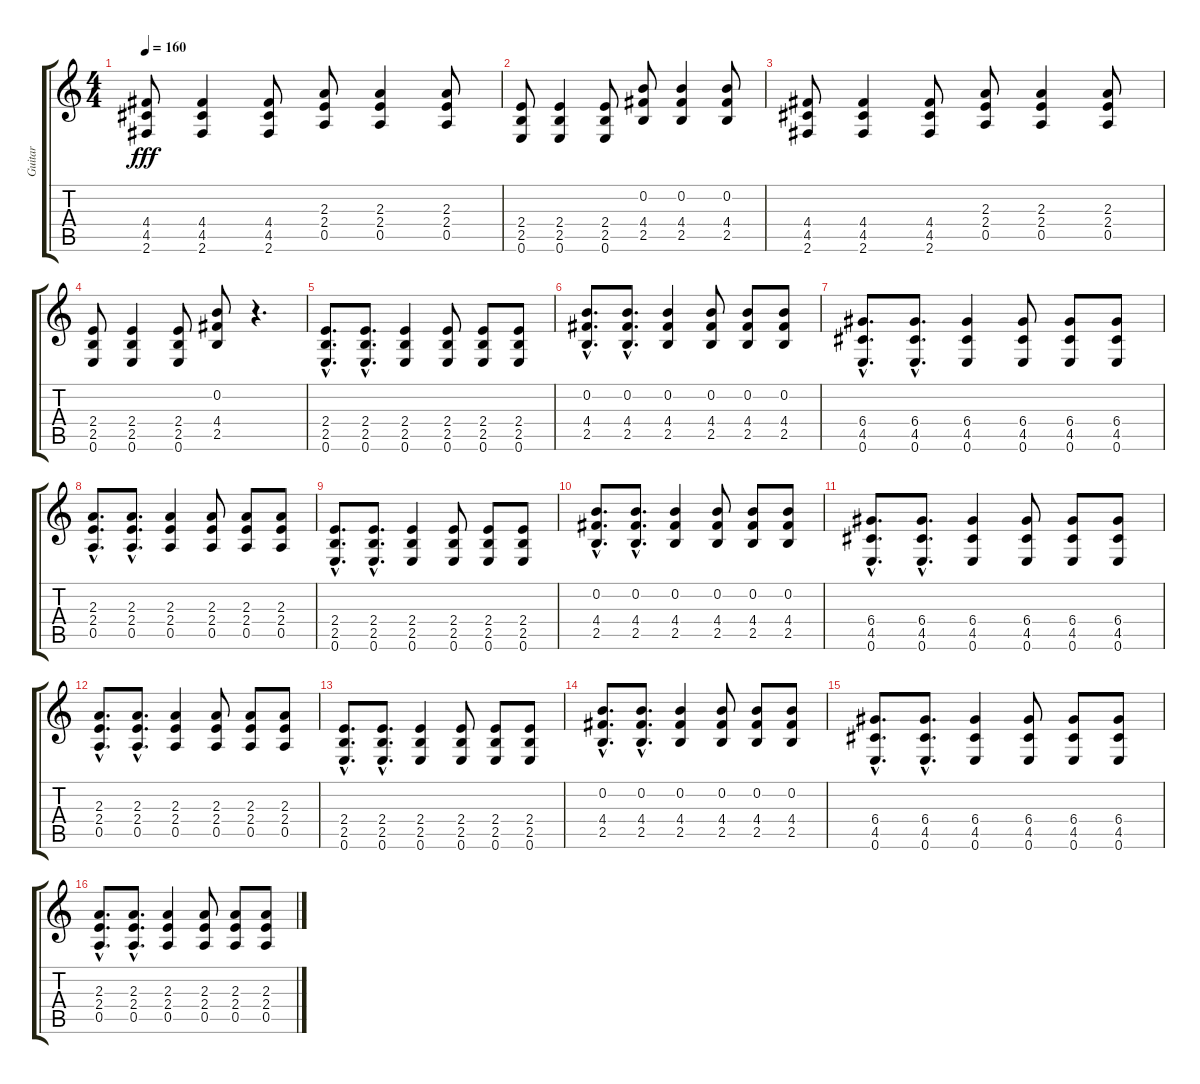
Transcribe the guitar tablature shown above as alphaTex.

\track ("Guitar" "Guitar") {instrument distortionguitar}
\staff {score tabs}
\tuning (E4 B3 G3 D3 A2 E2) {hide}
\ts (4 4)
\tempo 160
\clef g2
\ks c
(4.4 4.5 2.6).8{dy fff} (4.4 4.5 2.6).4 (4.4 4.5 2.6).8 (2.3 2.4 0.5).8 (2.3 2.4 0.5).4 (2.3 2.4 0.5).8 |
(2.4 2.5 0.6).8 (2.4 2.5 0.6).4 (2.4 2.5 0.6).8 (0.2 4.4 2.5).8 (0.2 4.4 2.5).4 (0.2 4.4 2.5).8 |
(4.4 4.5 2.6).8 (4.4 4.5 2.6).4 (4.4 4.5 2.6).8 (2.3 2.4 0.5).8 (2.3 2.4 0.5).4 (2.3 2.4 0.5).8 |
(2.4 2.5 0.6).8 (2.4 2.5 0.6).4 (2.4 2.5 0.6).8 (0.2 4.4 2.5).8 r.4{d} |
(2.4{hac} 2.5{hac} 0.6{hac}).8{d} (2.4{hac} 2.5{hac} 0.6{hac}).8{d} (2.4 2.5 0.6).4 (2.4 2.5 0.6).8 (2.4 2.5 0.6).8 (2.4 2.5 0.6).8 |
(0.2{hac} 4.4{hac} 2.5{hac}).8{d} (0.2{hac} 4.4{hac} 2.5{hac}).8{d} (0.2 4.4 2.5).4 (0.2 4.4 2.5).8 (0.2 4.4 2.5).8 (0.2 4.4 2.5).8 |
(6.4{hac} 4.5{hac} 0.6{hac}).8{d} (6.4{hac} 4.5{hac} 0.6{hac}).8{d} (6.4 4.5 0.6).4 (6.4 4.5 0.6).8 (6.4 4.5 0.6).8 (6.4 4.5 0.6).8 |
(2.3{hac} 2.4{hac} 0.5{hac}).8{d} (2.3{hac} 2.4{hac} 0.5{hac}).8{d} (2.3 2.4 0.5).4 (2.3 2.4 0.5).8 (2.3 2.4 0.5).8 (2.3 2.4 0.5).8 |
(2.4{hac} 2.5{hac} 0.6{hac}).8{d} (2.4{hac} 2.5{hac} 0.6{hac}).8{d} (2.4 2.5 0.6).4 (2.4 2.5 0.6).8 (2.4 2.5 0.6).8 (2.4 2.5 0.6).8 |
(0.2{hac} 4.4{hac} 2.5{hac}).8{d} (0.2{hac} 4.4{hac} 2.5{hac}).8{d} (0.2 4.4 2.5).4 (0.2 4.4 2.5).8 (0.2 4.4 2.5).8 (0.2 4.4 2.5).8 |
(6.4{hac} 4.5{hac} 0.6{hac}).8{d} (6.4{hac} 4.5{hac} 0.6{hac}).8{d} (6.4 4.5 0.6).4 (6.4 4.5 0.6).8 (6.4 4.5 0.6).8 (6.4 4.5 0.6).8 |
(2.3{hac} 2.4{hac} 0.5{hac}).8{d} (2.3{hac} 2.4{hac} 0.5{hac}).8{d} (2.3 2.4 0.5).4 (2.3 2.4 0.5).8 (2.3 2.4 0.5).8 (2.3 2.4 0.5).8 |
(2.4{hac} 2.5{hac} 0.6{hac}).8{d} (2.4{hac} 2.5{hac} 0.6{hac}).8{d} (2.4 2.5 0.6).4 (2.4 2.5 0.6).8 (2.4 2.5 0.6).8 (2.4 2.5 0.6).8 |
(0.2{hac} 4.4{hac} 2.5{hac}).8{d} (0.2{hac} 4.4{hac} 2.5{hac}).8{d} (0.2 4.4 2.5).4 (0.2 4.4 2.5).8 (0.2 4.4 2.5).8 (0.2 4.4 2.5).8 |
(6.4{hac} 4.5{hac} 0.6{hac}).8{d} (6.4{hac} 4.5{hac} 0.6{hac}).8{d} (6.4 4.5 0.6).4 (6.4 4.5 0.6).8 (6.4 4.5 0.6).8 (6.4 4.5 0.6).8 |
(2.3{hac} 2.4{hac} 0.5{hac}).8{d} (2.3{hac} 2.4{hac} 0.5{hac}).8{d} (2.3 2.4 0.5).4 (2.3 2.4 0.5).8 (2.3 2.4 0.5).8 (2.3 2.4 0.5).8
